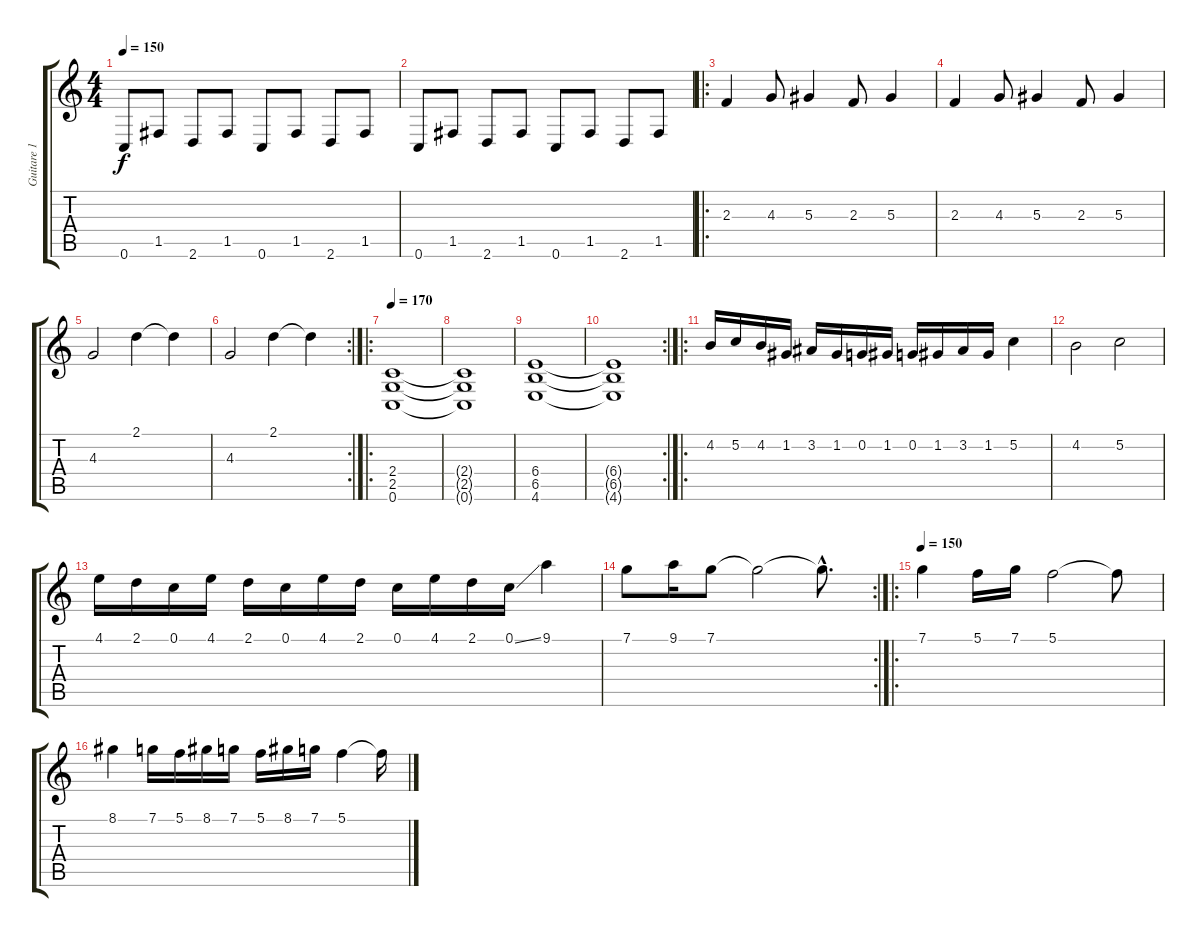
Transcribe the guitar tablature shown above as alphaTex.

\track ("Guitare 1" "Guitare 1") {instrument distortionguitar}
\staff {score tabs}
\tuning (C4 G3 Eb3 Bb2 F2 C2) {hide}
\ts (4 4)
\tempo 150
\clef g2
\ks c
0.6.8{dy f} 1.5.8 2.6.8 1.5.8 0.6.8 1.5.8 2.6.8 1.5.8 |
0.6.8 1.5.8 2.6.8 1.5.8 0.6.8 1.5.8 2.6.8 1.5.8 |
\ro
2.3.4 4.3.8 5.3.4 2.3.8 5.3.4 |
2.3.4 4.3.8 5.3.4 2.3.8 5.3.4 |
4.3.2 2.1.4 2.1{t}.4 |
\rc 2
4.3.2 2.1.4 2.1{t}.4 |
\ro
\tempo 170
(2.4 2.5 0.6).1 |
(2.4{t} 2.5{t} 0.6{t}).1 |
(6.4 6.5 4.6).1 |
\rc 2
(6.4{t} 6.5{t} 4.6{t}).1 |
\ro
4.2.16 5.2.16 4.2.16 1.2.16 3.2.16 1.2.16 0.2.16 1.2.16 0.2.16 1.2.16 3.2.16 1.2.16 5.2.4 |
4.2.2 5.2.2 |
4.1.16 2.1.16 0.1.16 4.1.16 2.1.16 0.1.16 4.1.16 2.1.16 0.1.16 4.1.16 2.1.16 0.1{ss}.16 9.1.4 |
\rc 2
7.1.8 9.1.16 7.1.8 7.1{t}.2 7.1{hac t}.8{d} |
\ro
\tempo 150
7.1.4 5.1.16 7.1.16 5.1.2 5.1{t}.8 |
8.1.4 7.1.16 5.1.16 8.1.16 7.1.16 5.1.16 8.1.16 7.1.16 5.1.4 5.1{t}.16
